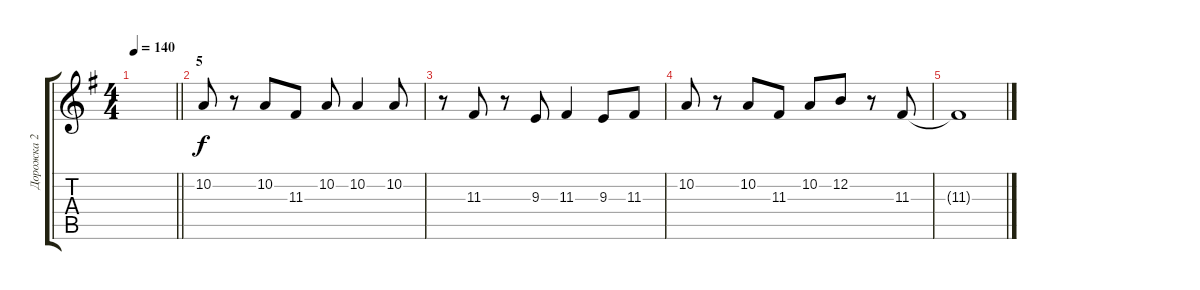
\track ("Дорожка 2" "Дорожка 2") {instrument acousticgrandpiano}
\staff {score tabs}
\tuning (E4 B3 G3 D3 A2 E2) {hide}
\ts (4 4)
\tempo 140
\clef g2
\barLineRight lightlight
\ks g
|
\section ("" "5")
10.2.8 r.8 10.2.8 11.3.8 10.2.8 10.2.4 10.2.8 |
r.8 11.3.8 r.8 9.3.8 11.3.4 9.3.8 11.3.8 |
10.2.8 r.8 10.2.8 11.3.8 10.2.8 12.2.8 r.8 11.3.8 |
11.3{t}.1
